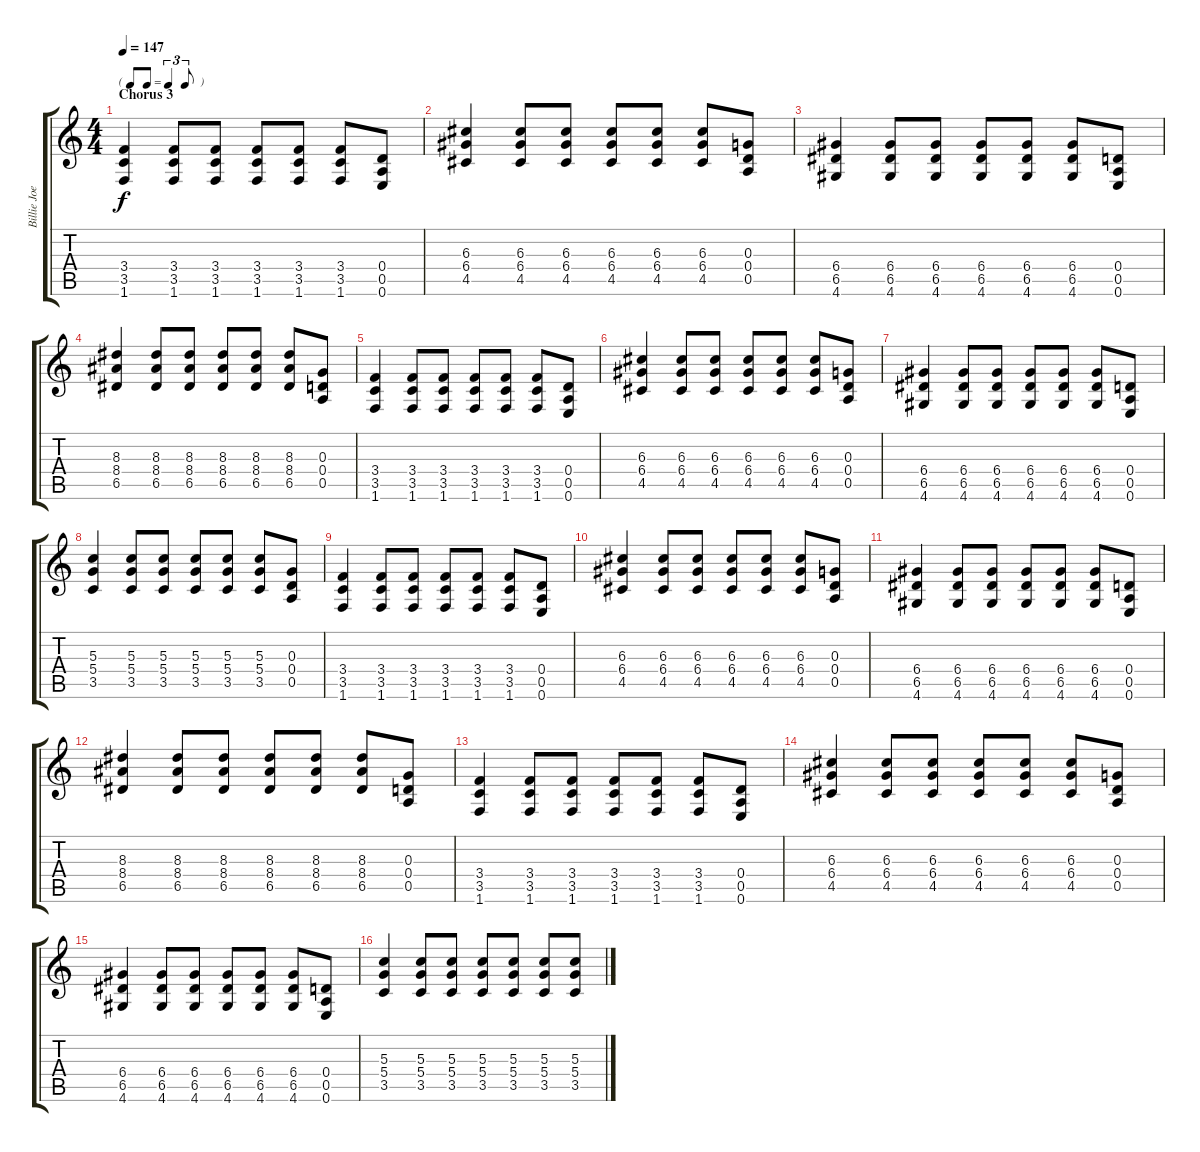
\track ("Billie Joe Armstrong - Acoustic" "Billie Joe") {instrument acousticguitarsteel}
\staff {score tabs}
\tuning (E4 B3 G3 D3 A2 E2) {hide}
\ts (4 4)
\tf triplet8th
\section ("" "Chorus 3")
\tempo 147
\clef g2
\ks c
(3.4 3.5 1.6).4{dy f} (3.4 3.5 1.6).8 (3.4 3.5 1.6).8 (3.4 3.5 1.6).8 (3.4 3.5 1.6).8 (3.4 3.5 1.6).8 (0.4 0.5 0.6).8 |
(6.3 6.4 4.5).4 (6.3 6.4 4.5).8 (6.3 6.4 4.5).8 (6.3 6.4 4.5).8 (6.3 6.4 4.5).8 (6.3 6.4 4.5).8 (0.3 0.4 0.5).8 |
(6.4 6.5 4.6).4 (6.4 6.5 4.6).8 (6.4 6.5 4.6).8 (6.4 6.5 4.6).8 (6.4 6.5 4.6).8 (6.4 6.5 4.6).8 (0.4 0.5 0.6).8 |
(8.3 8.4 6.5).4 (8.3 8.4 6.5).8 (8.3 8.4 6.5).8 (8.3 8.4 6.5).8 (8.3 8.4 6.5).8 (8.3 8.4 6.5).8 (0.3 0.4 0.5).8 |
(3.4 3.5 1.6).4 (3.4 3.5 1.6).8 (3.4 3.5 1.6).8 (3.4 3.5 1.6).8 (3.4 3.5 1.6).8 (3.4 3.5 1.6).8 (0.4 0.5 0.6).8 |
(6.3 6.4 4.5).4 (6.3 6.4 4.5).8 (6.3 6.4 4.5).8 (6.3 6.4 4.5).8 (6.3 6.4 4.5).8 (6.3 6.4 4.5).8 (0.3 0.4 0.5).8 |
(6.4 6.5 4.6).4 (6.4 6.5 4.6).8 (6.4 6.5 4.6).8 (6.4 6.5 4.6).8 (6.4 6.5 4.6).8 (6.4 6.5 4.6).8 (0.4 0.5 0.6).8 |
(5.3 5.4 3.5).4 (5.3 5.4 3.5).8 (5.3 5.4 3.5).8 (5.3 5.4 3.5).8 (5.3 5.4 3.5).8 (5.3 5.4 3.5).8 (0.3 0.4 0.5).8 |
(3.4 3.5 1.6).4 (3.4 3.5 1.6).8 (3.4 3.5 1.6).8 (3.4 3.5 1.6).8 (3.4 3.5 1.6).8 (3.4 3.5 1.6).8 (0.4 0.5 0.6).8 |
(6.3 6.4 4.5).4 (6.3 6.4 4.5).8 (6.3 6.4 4.5).8 (6.3 6.4 4.5).8 (6.3 6.4 4.5).8 (6.3 6.4 4.5).8 (0.3 0.4 0.5).8 |
(6.4 6.5 4.6).4 (6.4 6.5 4.6).8 (6.4 6.5 4.6).8 (6.4 6.5 4.6).8 (6.4 6.5 4.6).8 (6.4 6.5 4.6).8 (0.4 0.5 0.6).8 |
(8.3 8.4 6.5).4 (8.3 8.4 6.5).8 (8.3 8.4 6.5).8 (8.3 8.4 6.5).8 (8.3 8.4 6.5).8 (8.3 8.4 6.5).8 (0.3 0.4 0.5).8 |
(3.4 3.5 1.6).4 (3.4 3.5 1.6).8 (3.4 3.5 1.6).8 (3.4 3.5 1.6).8 (3.4 3.5 1.6).8 (3.4 3.5 1.6).8 (0.4 0.5 0.6).8 |
(6.3 6.4 4.5).4 (6.3 6.4 4.5).8 (6.3 6.4 4.5).8 (6.3 6.4 4.5).8 (6.3 6.4 4.5).8 (6.3 6.4 4.5).8 (0.3 0.4 0.5).8 |
(6.4 6.5 4.6).4 (6.4 6.5 4.6).8 (6.4 6.5 4.6).8 (6.4 6.5 4.6).8 (6.4 6.5 4.6).8 (6.4 6.5 4.6).8 (0.4 0.5 0.6).8 |
(5.3 5.4 3.5).4 (5.3 5.4 3.5).8 (5.3 5.4 3.5).8 (5.3 5.4 3.5).8 (5.3 5.4 3.5).8 (5.3 5.4 3.5).8 (5.3 5.4 3.5).8
